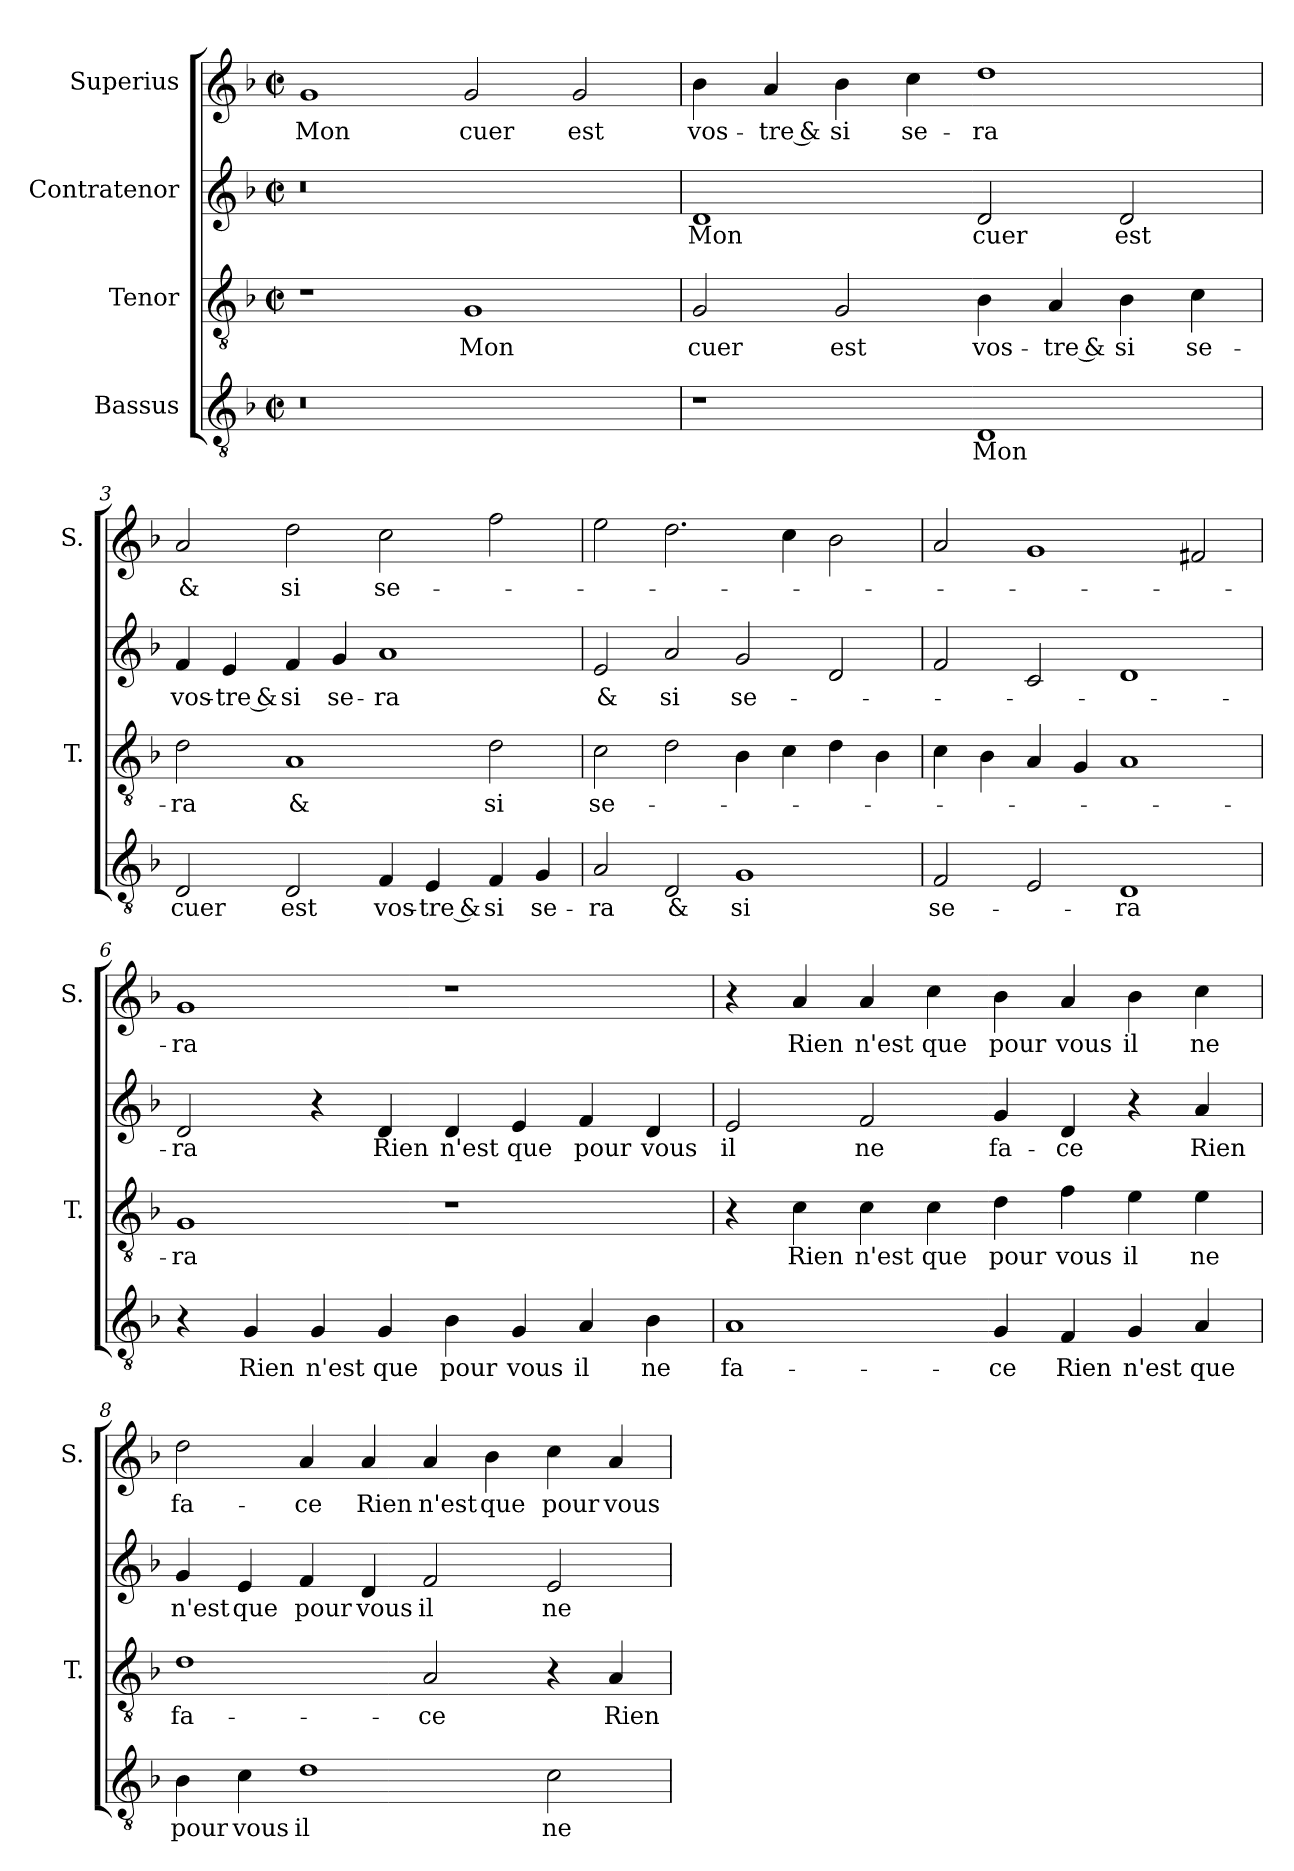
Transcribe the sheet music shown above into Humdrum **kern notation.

**kern	**text	**kern	**text	**kern	**text	**kern	**text
*part4	*part4	*part3	*part3	*part2	*part2	*part1	*part1
*staff4	*staff4	*staff3	*staff3	*staff2	*staff2	*staff1	*staff1
*I"Bassus	*	*I"Tenor	*	*I"Contratenor	*	*I"Superius	*
*	*	*I'T.	*	*	*	*I'S.	*
*clefGv2	*	*clefGv2	*	*clefG2	*	*clefG2	*
*k[b-]	*	*k[b-]	*	*k[b-]	*	*k[b-]	*
*F:	*	*F:	*	*F:	*	*F:	*
*M2/2	*	*M2/2	*	*M2/2	*	*M2/2	*
*met(c|)	*	*met(c|)	*	*met(c|)	*	*met(c|)	*
=1	=1	=1	=1	=1	=1	=1	=1
!LO:N:vis=0	!	!	!	!LO:N:vis=0	!	!	!
1r	.	1r	.	1r	.	1g/	Mon
1ryy	.	1G/	Mon	1ryy	.	2g/	cuer
.	.	.	.	.	.	2g/	est
=2	=2	=2	=2	=2	=2	=2	=2
1r	.	2G/	cuer	1d/	Mon	4b-\	vos-
.	.	.	.	.	.	4a/	-tre &
.	.	2G/	est	.	.	4b-\	si
.	.	.	.	.	.	4cc\	se-
1D/	Mon	4B-\	vos-	2d/	cuer	1dd\	-ra
.	.	4A/	-tre &	.	.	.	.
.	.	4B-\	si	2d/	est	.	.
.	.	4c\	se-	.	.	.	.
=3	=3	=3	=3	=3	=3	=3	=3
2D/	cuer	2d\	-ra	4f/	vos-	2a/	&
.	.	.	.	4e/	-tre &	.	.
2D/	est	1A/	&	4f/	si	2dd\	si
.	.	.	.	4g/	se-	.	.
4F/	vos-	.	.	1a/	-ra	2cc\	se-
4E/	-tre &	.	.	.	.	.	.
4F/	si	2d\	si	.	.	2ff\	.
4G/	se-	.	.	.	.	.	.
=4	=4	=4	=4	=4	=4	=4	=4
2A/	-ra	2c\	se-	2e/	&	2ee\	.
2D/	&	2d\	.	2a/	si	2.dd\	.
1G/	si	4B-\	.	2g/	se-	.	.
.	.	4c\	.	.	.	4cc\	.
.	.	4d\	.	2d/	.	2b-\	.
.	.	4B-\	.	.	.	.	.
!!LO:LB:g=z
=5	=5	=5	=5	=5	=5	=5	=5
2F/	se-	4c\	.	2f/	.	2a/	.
.	.	4B-\	.	.	.	.	.
2E/	.	4A/	.	2c/	.	1g/	.
.	.	4G/	.	.	.	.	.
1D/	-ra	1A/	.	1d/	.	.	.
.	.	.	.	.	.	2f#X/	.
=6	=6	=6	=6	=6	=6	=6	=6
4r	.	1G/	-ra	2d/	-ra	1g/	-ra
4G/	Rien	.	.	.	.	.	.
4G/	n'est	.	.	4r	.	.	.
4G/	que	.	.	4d/	Rien	.	.
4B-\	pour	1r	.	4d/	n'est	1r	.
4G/	vous	.	.	4e/	que	.	.
4A/	il	.	.	4f/	pour	.	.
4B-\	ne	.	.	4d/	vous	.	.
=7	=7	=7	=7	=7	=7	=7	=7
1A/	fa-	4r	.	2e/	il	4r	.
.	.	4c\	Rien	.	.	4a/	Rien
.	.	4c\	n'est	2f/	ne	4a/	n'est
.	.	4c\	que	.	.	4cc\	que
4G/	-ce	4d\	pour	4g/	fa-	4b-\	pour
4F/	Rien	4f\	vous	4d/	-ce	4a/	vous
4G/	n'est	4e\	il	4r	.	4b-\	il
4A/	que	4e\	ne	4a/	Rien	4cc\	ne
!!LO:LB:g=z
=8	=8	=8	=8	=8	=8	=8	=8
4B-\	pour	1d\	fa-	4g/	n'est	2dd\	fa-
4c\	vous	.	.	4e/	que	.	.
1d\	il	.	.	4f/	pour	4a/	-ce
.	.	.	.	4d/	vous	4a/	Rien
.	.	2A/	-ce	2f/	il	4a/	n'est
.	.	.	.	.	.	4b-\	que
2c\	ne	4r	.	2e/	ne	4cc\	pour
.	.	4A/	Rien	.	.	4a/	vous
=	=	=	=	=	=	=	=
*-	*-	*-	*-	*-	*-	*-	*-
